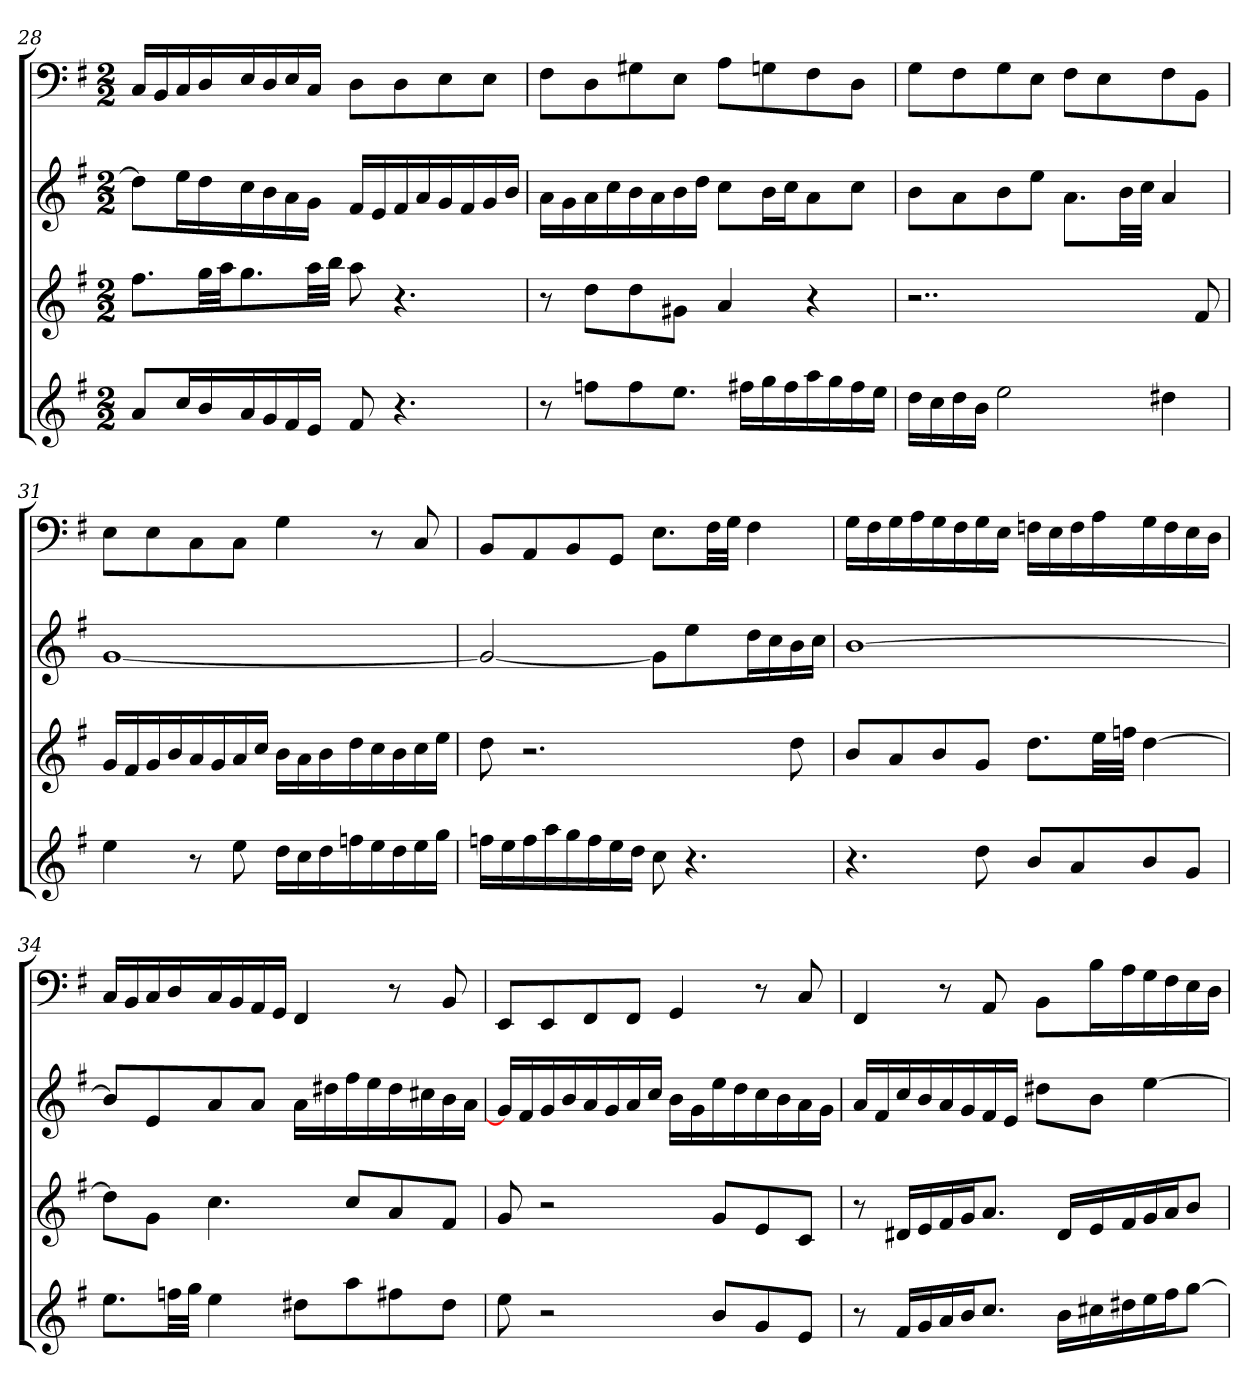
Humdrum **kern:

**kern	**kern	**kern	**kern
*part4	*part3	*part2	*part1
*staff4	*staff3	*staff2	*staff1
*k[f#]	*k[f#]	*k[f#]	*k[f#]
*G:	*G:	*G:	*G:
*M2/2	*M2/2	*M2/2	*M2/2
=28	=28	=28	=28
8aL	8.ff#L	8ddL]	16CLL
.	.	.	16BB
16ccL	.	16eeL	16C
16b	32ggLL	16dd	16D
.	32aaJJ	.	.
16a	8.gg	16cc	16E
16g	.	16b	16D
16f#	.	16a	16E
16eJJ	32aaLL	16gJJ	16CJJ
.	32bbJJJ	.	.
8f#	8aa	16f#LL	8DL
.	.	16e	.
4.r	4.r	16f#	8D
.	.	16a	.
.	.	16g	8E
.	.	16f#	.
.	.	16g	8EJ
.	.	16bJJ	.
=29	=29	=29	=29
8r	8r	16aLL	8F#L
.	.	16g	.
8ffnL	8ddL	16a	8D
.	.	16cc	.
8ff	8dd	16b	8G#X
.	.	16a	.
8.eeJ	8g#XJ	16b	8EJ
.	.	16ddJJ	.
.	4a	8ccL	8AL
16ff#XLL	.	.	.
16gg	.	16bL	8Gn
16ff#	.	16ccJ	.
16aa	4r	8a	8F#
16gg	.	.	.
16ff#	.	8ccJ	8DJ
16eeJJ	.	.	.
=30	=30	=30	=30
16ddLL	2..r	8bL	8GL
16cc	.	.	.
16dd	.	8a	8F#
16bJJ	.	.	.
2ee	.	8b	8G
.	.	8eeJ	8EJ
.	.	8.aL	8F#L
.	.	.	8E
.	.	32bLL	.
.	.	32ccJJJ	.
4dd#X	.	4a	8F#
.	8f#	.	8BBJ
=31	=31	=31	=31
4ee	16gLL	[1g	8EL
.	16f#	.	.
.	16g	.	8E
.	16b	.	.
8r	16a	.	8C
.	16g	.	.
8ee	16a	.	8CJ
.	16ccJJ	.	.
16ddLL	16bLL	.	4G
16cc	16a	.	.
16dd	16b	.	.
16ffn	16dd	.	.
16ee	16cc	.	8r
16dd	16b	.	.
16ee	16cc	.	8C
16ggJJ	16eeJJ	.	.
=32	=32	=32	=32
16ffnLL	8dd	2g_	8BBL
16ee	.	.	.
16ff	2.r	.	8AA
16aa	.	.	.
16gg	.	.	8BB
16ff	.	.	.
16ee	.	.	8GGJ
16ddJJ	.	.	.
8cc	.	8gL]	8.EL
4.r	.	8ee	.
.	.	.	32F#LL
.	.	.	32GJJJ
.	.	16ddL	4F#
.	.	16cc	.
.	8dd	16b	.
.	.	16ccJJ	.
=33	=33	=33	=33
4.r	8bL	[1b	16GLL
.	.	.	16F#
.	8a	.	16G
.	.	.	16A
.	8b	.	16G
.	.	.	16F#
8dd	8gJ	.	16G
.	.	.	16EJJ
8bL	8.ddL	.	16FnLL
.	.	.	16E
8a	.	.	16F
.	32eeLL	.	16A
.	32ffnJJJ	.	.
8b	[4dd	.	16G
.	.	.	16F
8gJ	.	.	16E
.	.	.	16DJJ
=34	=34	=34	=34
8.eeL	8ddL]	8bL]	16CLL
.	.	.	16BB
.	8gJ	8e	16C
32ffnLL	.	.	16D
32ggJJJ	.	.	.
4ee	4.cc	8a	16C
.	.	.	16BB
.	.	8aJ	16AA
.	.	.	16GGJJ
8dd#XL	.	16aLL	4FF#
.	.	16dd#X	.
8aa	8ccL	16ff#	.
.	.	16ee	.
8ff#X	8a	16dd#	8r
.	.	16cc#X	.
8dd#J	8f#J	16b	8BB
.	.	16aJJ	.
=35	=35	=35	=35
8ee	8g	16gLL]	8EEL
.	.	16f#	.
2r	2r	16g	8EE
.	.	16b	.
.	.	16a	8FF#
.	.	16g	.
.	.	16a	8FF#J
.	.	16ccJJ	.
.	.	16bLL	4GG
.	.	16g	.
8bL	8gL	16ee	.
.	.	16dd	.
8g	8e	16cc	8r
.	.	16b	.
8eJ	8cJ	16a	8C
.	.	16gJJ	.
=36	=36	=36	=36
8r	8r	16aLL	4FF#
.	.	16f#	.
16f#LL	16d#XLL	16cc	.
16g	16e	16b	.
16a	16f#	16a	8r
16bJ	16gJ	16g	.
8.ccJ	8.aJ	16f#	8AA
.	.	16eJJ	.
.	.	8dd#XL	8BBL
16bLL	16d#LL	.	.
16cc#X	16e	8bJ	16BL
16dd#X	16f#	.	16A
16ee	16g	[4ee	16G
16ff#J	16aJ	.	16F#
[8ggJ	8bJ	.	16E
.	.	.	16DJJ
=	=	=	=
*-	*-	*-	*-
